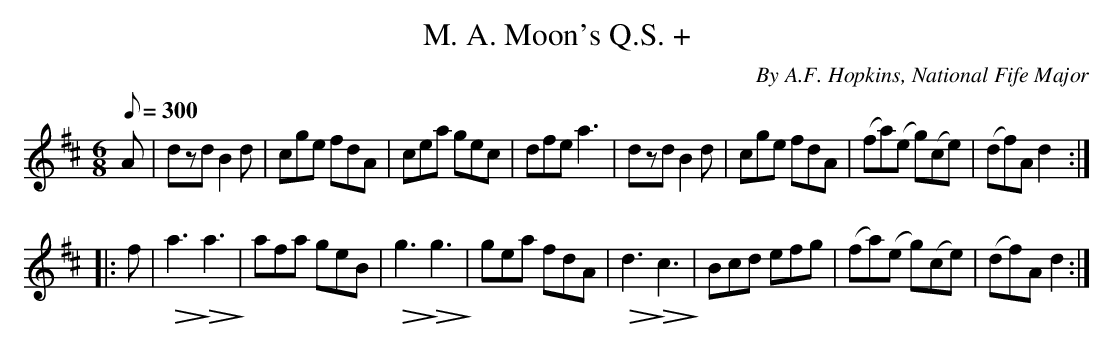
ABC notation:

X:1
T:M. A. Moon's Q.S. +
C:By A.F. Hopkins, National Fife Major
M:6/8
L:1/8
Q:1/8=300
K:D
A|dzd B2d| cge fdA|cea gec|dfe a3|dzd B2d|cge fdA|(fa)(e g)(ce)|(df)A d2 :|
|: f|!diminuendo(!a3!diminuendo)! !diminuendo(!a3!diminuendo)!|afa geB|!diminuendo(!g3!diminuendo)! !diminuendo(!g3!diminuendo)!|gea fdA|!diminuendo(!d3!diminuendo)! !diminuendo(!c3!diminuendo)!|Bcd efg|(fa)(e g)(ce)|(df)A d2 :|
